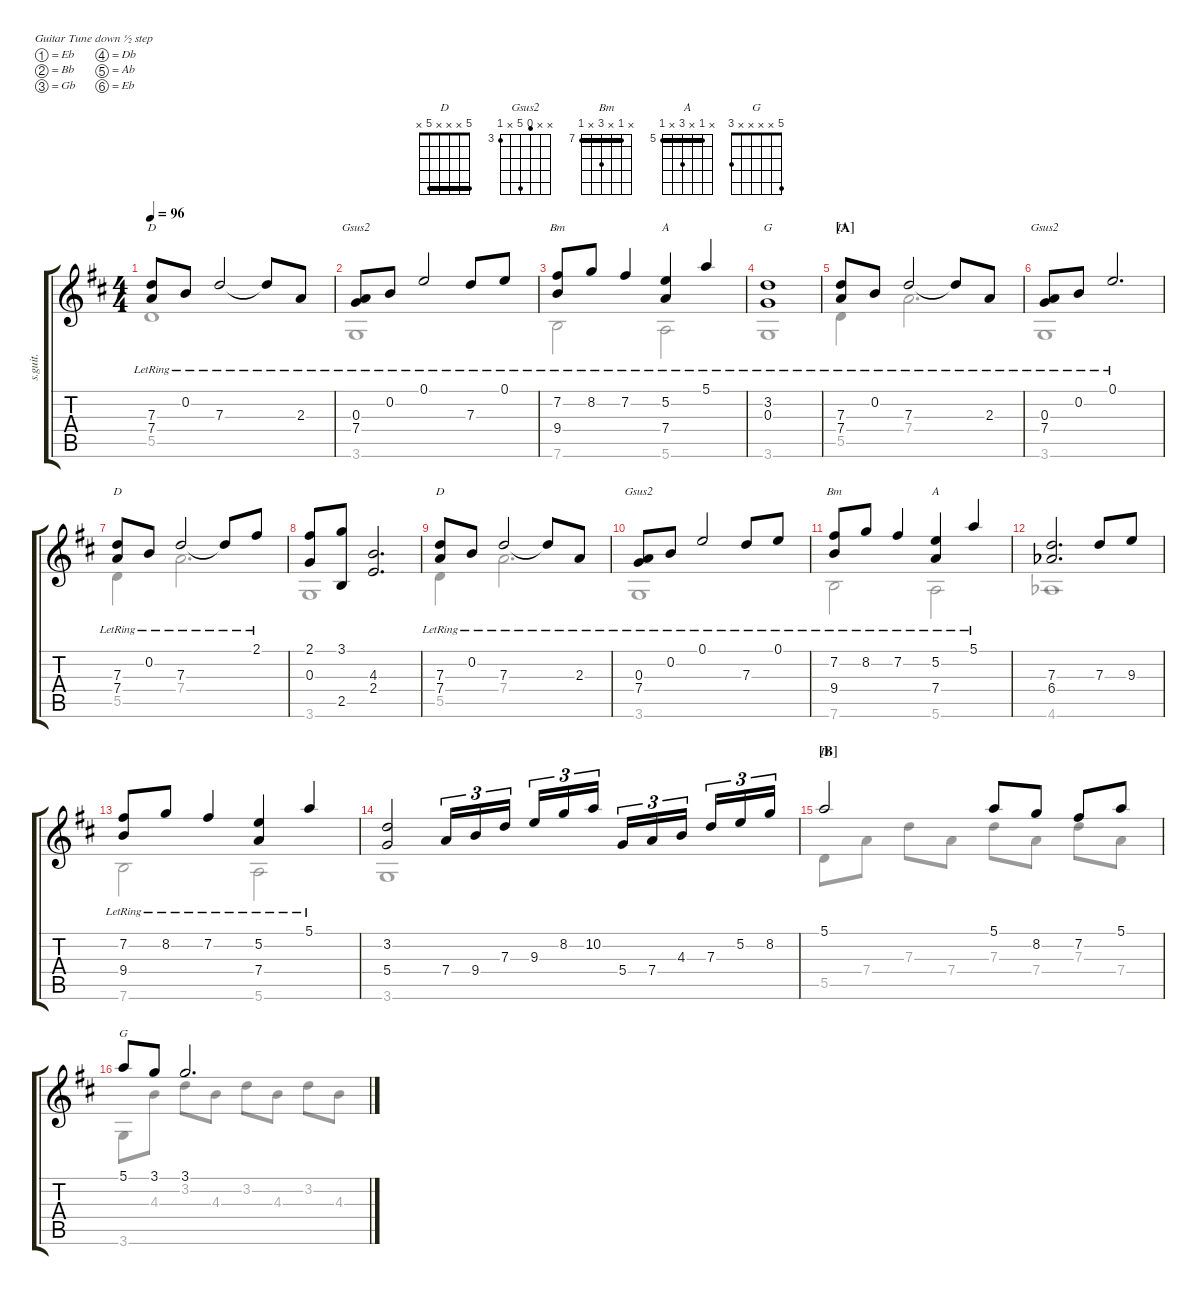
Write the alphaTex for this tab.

\defaultSystemsLayout 4
\hideDynamics
\track ("Steel Guitar" "s.guit.") {defaultSystemsLayout 2 instrument acousticguitarsteel}
\staff {score tabs}
\tuning (Eb4 Bb3 Gb3 Db3 Ab2 Eb2)
\displaytranspose 13
\chord ("D" x x 7 7 5 x) {firstfret 5 showfingering false}
\chord ("Gsus2" x x 2 7 x 3) {firstfret 3 showfingering false}
\chord ("Bm" x 7 x 9 x 7) {firstfret 7 showfingering false barre 7}
\chord ("A" x 5 x 7 x 5) {firstfret 5 showfingering false barre 5}
\chord ("G" x 3 0 x x 3) {showfingering false}
\chord ("D" 5 x x x 5 x) {showfingering false barre 5}
\chord ("G" 5 x x x x 3) {showfingering false}
\voice
\ts (4 4)
\tempo 96
\clef g2
\scale
0.515842
\ks d
(7.4{lr acc forcenatural} 7.3{lr acc forcenatural}).8{ch "D" dy mf beam Up} 0.2{lr acc forcenatural}.8{beam Up} 7.3{lr acc forcenatural}.2{beam Up} 7.3{lr t acc forcenatural}.8{beam Up} 2.3{lr acc forcenatural}.8{beam Up} |
\scale
0.484158 (0.3{lr acc forcenatural} 7.4{lr acc forcenatural}).8{ch "Gsus2" beam Up} 0.2{lr acc forcenatural}.8{beam Up} 0.1{lr acc forcenatural}.2{beam Up} 7.3{lr acc forcenatural}.8{beam Up} 0.1{lr acc forcenatural}.8{beam Up} |
\scale
0.513632 (9.4{lr acc forcenatural} 7.2{lr acc #}).8{ch "Bm" beam Up} 8.2{lr acc forcenatural}.8{beam Up} 7.2{lr acc #}.4{beam Up} (7.4{lr acc forcenatural} 5.2{lr acc forcenatural}).4{ch "A" beam Up} 5.1{lr acc forcenatural}.4{beam Up} |
\scale
0.486368 (3.2{lr acc forcenatural} 0.3{lr acc forcenatural}).1{ch "G" beam Up} |
\section ("A" "")
\scale
0.515842 (7.4{lr acc forcenatural} 7.3{lr acc forcenatural}).8{ch "D" beam Up} 0.2{lr acc forcenatural}.8{beam Up} 7.3{lr acc forcenatural}.2{beam Up} 7.3{lr t acc forcenatural}.8{beam Up} 2.3{lr acc forcenatural}.8{beam Up} |
\scale
0.484158 (0.3{lr acc forcenatural} 7.4{lr acc forcenatural}).8{ch "Gsus2" beam Up} 0.2{lr acc forcenatural}.8{beam Up} 0.1{lr acc forcenatural}.2{d beam Up} |
\scale
0.515842 (7.4{lr acc forcenatural} 7.3{lr acc forcenatural}).8{ch "D" beam Up} 0.2{lr acc forcenatural}.8{beam Up} 7.3{lr acc forcenatural}.2{beam Up} 7.3{lr t acc forcenatural}.8{beam Up} 2.1{lr acc #}.8{beam Up} |
\scale
0.484158 (0.3{acc forcenatural} 2.1{acc #}).8{beam Up} (3.1{acc forcenatural} 2.5{acc forcenatural}).8{beam Up} (4.3{acc forcenatural} 2.4{acc forcenatural}).2{d beam Up} |
\scale
0.515842 (7.4{lr acc forcenatural} 7.3{lr acc forcenatural}).8{ch "D" beam Up} 0.2{lr acc forcenatural}.8{beam Up} 7.3{lr acc forcenatural}.2{beam Up} 7.3{lr t acc forcenatural}.8{beam Up} 2.3{lr acc forcenatural}.8{beam Up} |
\scale
0.484158 (0.3{lr acc forcenatural} 7.4{lr acc forcenatural}).8{ch "Gsus2" beam Up} 0.2{lr acc forcenatural}.8{beam Up} 0.1{lr acc forcenatural}.2{beam Up} 7.3{lr acc forcenatural}.8{beam Up} 0.1{lr acc forcenatural}.8{beam Up} |
\scale
0.514526 (9.4{lr acc forcenatural} 7.2{lr acc #}).8{ch "Bm" beam Up} 8.2{lr acc forcenatural}.8{beam Up} 7.2{lr acc #}.4{beam Up} (7.4{lr acc forcenatural} 5.2{lr acc forcenatural}).4{ch "A" beam Up} 5.1{lr acc forcenatural}.4{beam Up} |
\scale
0.485474 (7.3{acc forcenatural} 6.4{acc b}).2{d beam Up} 7.3{acc forcenatural}.8{beam Up} 9.3{acc forcenatural}.8{beam Up} |
\scale
0.513632 (9.4{lr acc forcenatural} 7.2{lr acc #}).8{beam Up} 8.2{lr acc forcenatural}.8{beam Up} 7.2{lr acc #}.4{beam Up} (7.4{lr acc forcenatural} 5.2{lr acc forcenatural}).4{beam Up} 5.1{lr acc forcenatural}.4{beam Up} |
\scale
0.486368 (5.4{acc forcenatural} 3.2{acc forcenatural}).2{beam Up} 7.4{acc forcenatural}.16{tu (3 2) beam Up} 9.4{acc forcenatural}.16{tu (3 2) beam Up} 7.3{acc forcenatural}.16{tu (3 2) beam Up} 9.3{acc forcenatural}.16{tu (3 2) beam Up} 8.2{acc forcenatural}.16{tu (3 2) beam Up} 10.2{acc forcenatural}.16{tu (3 2) beam Up} 5.4{acc forcenatural}.16{tu (3 2) beam Up} 7.4{acc forcenatural}.16{tu (3 2) beam Up} 4.3{acc forcenatural}.16{tu (3 2) beam Up} 7.3{acc forcenatural}.16{tu (3 2) beam Up} 5.2{acc forcenatural}.16{tu (3 2) beam Up} 8.2{acc forcenatural}.16{tu (3 2) beam Up} |
\section ("B" "")
\scale
0.515842 5.1{acc forcenatural}.2{ch "D" beam Up} 5.1{acc forcenatural}.8{beam Up} 8.2{acc forcenatural}.8{beam Up} 7.2{acc #}.8{beam Up} 5.1{acc forcenatural}.8{beam Up} |
\scale
0.484158 5.1{acc forcenatural}.8{ch "G" beam Up} 3.1{acc forcenatural}.8{beam Up} 3.1{acc forcenatural}.2{d beam Up}
\voice
\clef g2
\ottava regular
\simile none
\scale
0.515842
\ks d
5.5{acc forcenatural}.1{dy mf beam Down} |
\scale
0.484158 3.6{acc forcenatural}.1{beam Down} |
\scale
0.513632 7.6{acc forcenatural}.2{beam Down} 5.6{acc forcenatural}.2{beam Down} |
\scale
0.486368 3.6{acc forcenatural}.1{beam Down} |
\scale
0.515842 5.5{acc forcenatural}.4{beam Down} 7.4{acc forcenatural}.2{d beam Down} |
\scale
0.484158 3.6{acc forcenatural}.1{beam Down} |
\scale
0.515842 5.5{acc forcenatural}.4{beam Down} 7.4{acc forcenatural}.2{d beam Down} |
\scale
0.484158 3.6{acc forcenatural}.1{beam Down} |
\scale
0.515842 5.5{acc forcenatural}.4{beam Down} 7.4{acc forcenatural}.2{d beam Down} |
\scale
0.484158 3.6{acc forcenatural}.1{beam Down} |
\scale
0.514526 7.6{acc forcenatural}.2{beam Down} 5.6{acc forcenatural}.2{beam Down} |
\scale
0.485474 4.6{acc b}.1{beam Down} |
\scale
0.513632 7.6{acc forcenatural}.2{beam Down} 5.6{acc forcenatural}.2{beam Down} |
\scale
0.486368 3.6{acc forcenatural}.1{beam Down} |
\scale
0.515842 5.5{acc forcenatural}.8{beam Down} 7.4{acc forcenatural}.8{beam Down} 7.3{acc forcenatural}.8{beam Down} 7.4{acc forcenatural}.8{beam Down} 7.3{acc forcenatural}.8{beam Down} 7.4{acc forcenatural}.8{beam Down} 7.3{acc forcenatural}.8{beam Down} 7.4{acc forcenatural}.8{beam Down} |
\scale
0.484158 3.6{acc forcenatural}.8{beam Down} 4.3{acc forcenatural}.8{beam Down} 3.2{acc forcenatural}.8{beam Down} 4.3{acc forcenatural}.8{beam Down} 3.2{acc forcenatural}.8{beam Down} 4.3{acc forcenatural}.8{beam Down} 3.2{acc forcenatural}.8{beam Down} 4.3{acc forcenatural}.8{beam Down}
